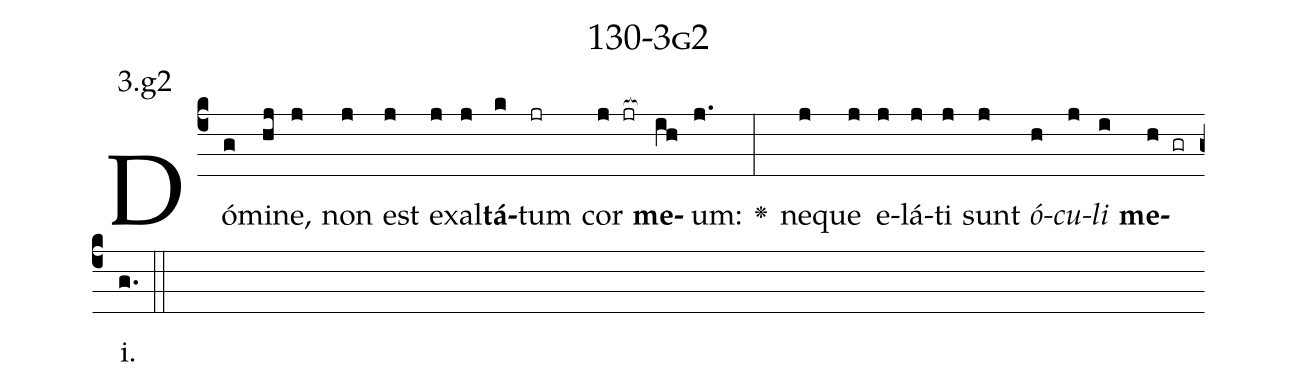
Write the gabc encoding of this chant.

name: 130-3g2;
annotation: 3.g2;
%%
(c4)Dó(g)mi(hj)ne,(j) non(j) est(j) ex(j)al(j)<b>tá</b>(k)tum(jr) cor(j jr[ocb:1{]) <b>me</b>(ih[ocb:0}])um:(j.) <v>\greheightstar</v>(:) ne(j)que(j) e(j)lá(j)ti(j) sunt(j) <i>ó</i>(h)<i>cu</i>(j)<i>li</i>(i) <b>me</b>(h gr)i.(g.) (::)


%E(j) u(h) o(j) u(i) a(h) e.(g.) (::)
